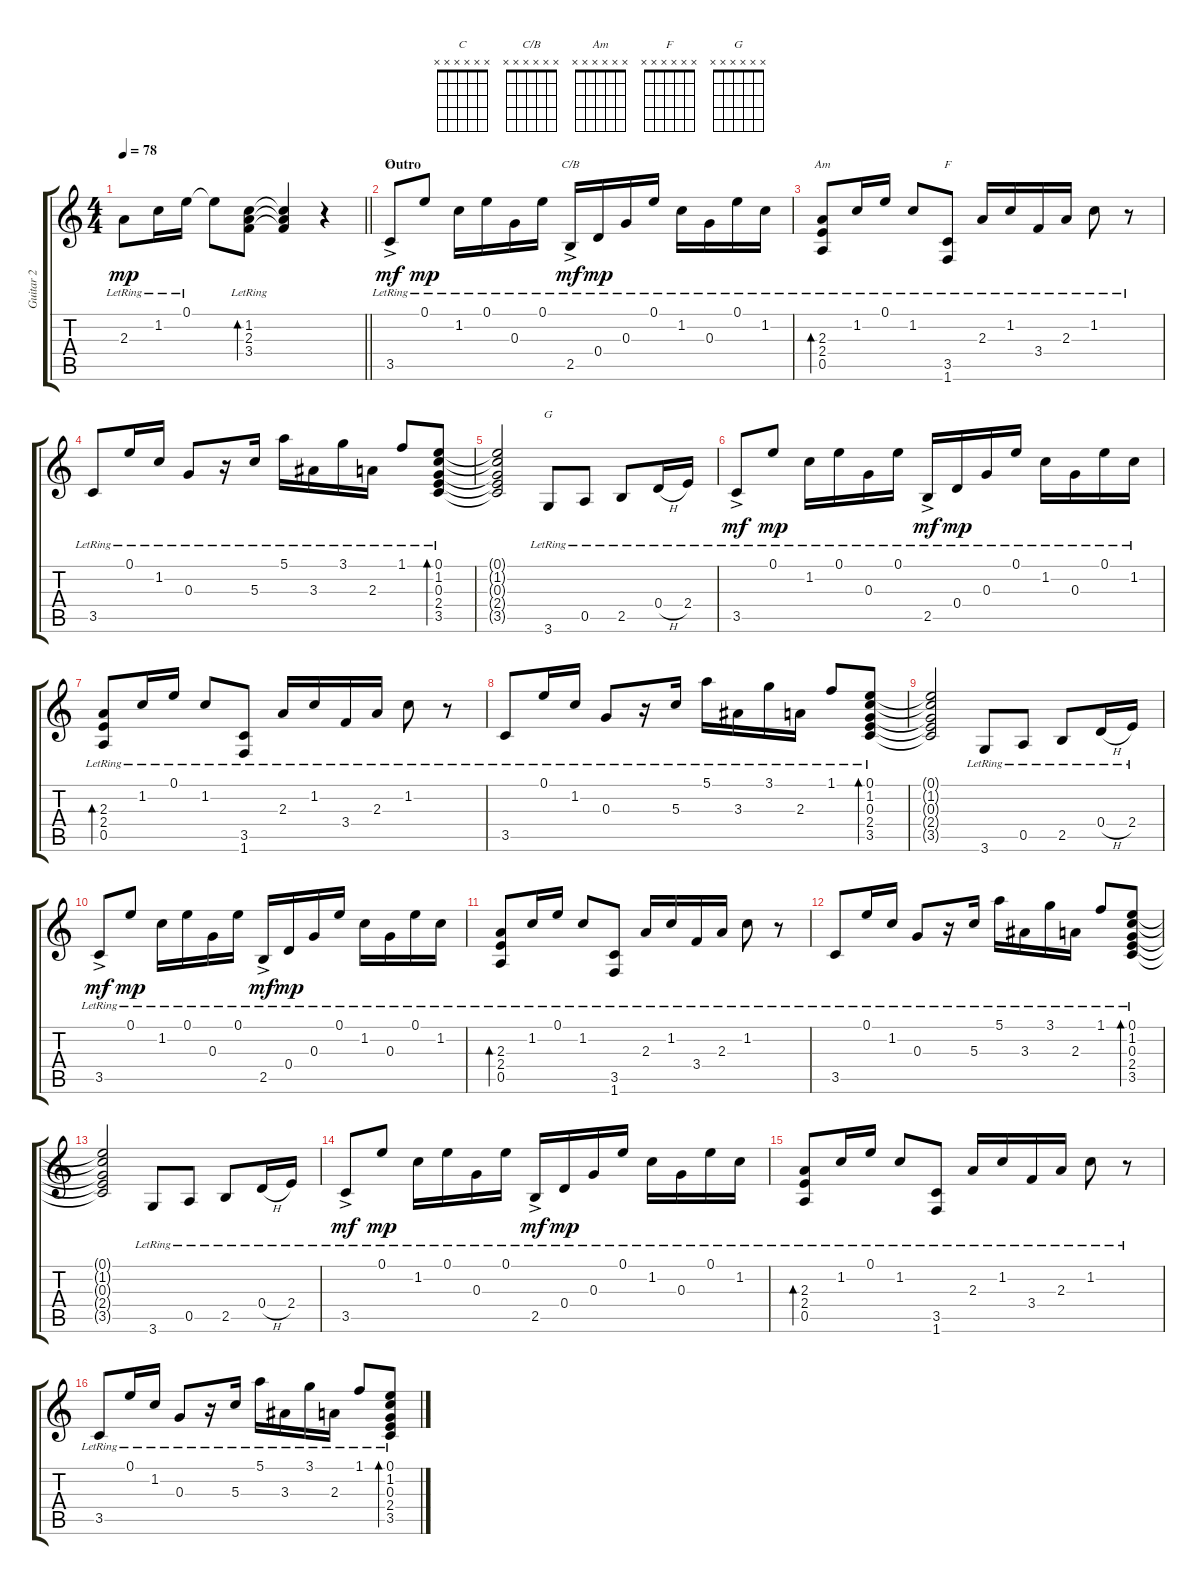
\track ("Guitar 2" "Guitar 2") {instrument electricguitarjazz}
\staff {score tabs}
\tuning (E4 B3 G3 D3 A2 E2) {hide}
\chord ("C" x x x x x x)
\chord ("C/B" x x x x x x)
\chord ("Am" x x x x x x)
\chord ("F" x x x x x x)
\chord ("G" x x x x x x)
\ts (4 4)
\tempo 78
\clef g2
\barLineRight lightlight
\ks c
2.3{lr}.8{dy mp} 1.2{lr}.16 0.1{lr}.16 0.1{t}.8 (1.2{lr} 2.3{lr} 3.4{lr}).8{bd 30} (1.2{t} 2.3{t} 3.4{t}).4 r.4 |
\section ("" "Outro")
3.5{ac lr}.8{ch "C" dy mf} 0.1{lr}.8{dy mp} 1.2{lr}.16 0.1{lr}.16 0.3{lr}.16 0.1{lr}.16 2.5{ac lr}.16{ch "C/B" dy mf} 0.4{lr}.16{dy mp} 0.3{lr}.16 0.1{lr}.16 1.2{lr}.16 0.3{lr}.16 0.1{lr}.16 1.2{lr}.16 |
(2.3{lr} 2.4{lr} 0.5{lr}).8{bd 30 ch "Am"} 1.2{lr}.16 0.1{lr}.16 1.2{lr}.8 (3.5{lr} 1.6{lr}).8{ch "F"} 2.3{lr}.16 1.2{lr}.16 3.4{lr}.16 2.3{lr}.16 1.2{lr}.8 r.8 |
3.5{lr}.8 0.1{lr}.16 1.2{lr}.16 0.3{lr}.8 r.16 5.3{lr}.16 5.1{lr}.16 3.3{lr}.16 3.1{lr}.16 2.3{lr}.16 1.1{lr}.8 (0.1{lr} 1.2{lr} 0.3{lr} 2.4{lr} 3.5{lr}).8{bd 30} |
(0.1{t} 1.2{t} 0.3{t} 2.4{t} 3.5{t}).2 3.6{lr}.8{ch "G"} 0.5{lr}.8 2.5{lr}.8 0.4{h lr}.16 2.4{lr}.16 |
3.5{ac lr}.8{dy mf} 0.1{lr}.8{dy mp} 1.2{lr}.16 0.1{lr}.16 0.3{lr}.16 0.1{lr}.16 2.5{ac lr}.16{dy mf} 0.4{lr}.16{dy mp} 0.3{lr}.16 0.1{lr}.16 1.2{lr}.16 0.3{lr}.16 0.1{lr}.16 1.2{lr}.16 |
(2.3{lr} 2.4{lr} 0.5{lr}).8{bd 30} 1.2{lr}.16 0.1{lr}.16 1.2{lr}.8 (3.5{lr} 1.6{lr}).8 2.3{lr}.16 1.2{lr}.16 3.4{lr}.16 2.3{lr}.16 1.2{lr}.8 r.8 |
3.5{lr}.8 0.1{lr}.16 1.2{lr}.16 0.3{lr}.8 r.16 5.3{lr}.16 5.1{lr}.16 3.3{lr}.16 3.1{lr}.16 2.3{lr}.16 1.1{lr}.8 (0.1{lr} 1.2{lr} 0.3{lr} 2.4{lr} 3.5{lr}).8{bd 30} |
(0.1{t} 1.2{t} 0.3{t} 2.4{t} 3.5{t}).2 3.6{lr}.8 0.5{lr}.8 2.5{lr}.8 0.4{h lr}.16 2.4{lr}.16 |
3.5{ac lr}.8{dy mf} 0.1{lr}.8{dy mp} 1.2{lr}.16 0.1{lr}.16 0.3{lr}.16 0.1{lr}.16 2.5{ac lr}.16{dy mf} 0.4{lr}.16{dy mp} 0.3{lr}.16 0.1{lr}.16 1.2{lr}.16 0.3{lr}.16 0.1{lr}.16 1.2{lr}.16 |
(2.3{lr} 2.4{lr} 0.5{lr}).8{bd 30} 1.2{lr}.16 0.1{lr}.16 1.2{lr}.8 (3.5{lr} 1.6{lr}).8 2.3{lr}.16 1.2{lr}.16 3.4{lr}.16 2.3{lr}.16 1.2{lr}.8 r.8 |
3.5{lr}.8 0.1{lr}.16 1.2{lr}.16 0.3{lr}.8 r.16 5.3{lr}.16 5.1{lr}.16 3.3{lr}.16 3.1{lr}.16 2.3{lr}.16 1.1{lr}.8 (0.1{lr} 1.2{lr} 0.3{lr} 2.4{lr} 3.5{lr}).8{bd 30} |
(0.1{t} 1.2{t} 0.3{t} 2.4{t} 3.5{t}).2 3.6{lr}.8 0.5{lr}.8 2.5{lr}.8 0.4{h lr}.16 2.4{lr}.16 |
3.5{ac lr}.8{dy mf} 0.1{lr}.8{dy mp} 1.2{lr}.16 0.1{lr}.16 0.3{lr}.16 0.1{lr}.16 2.5{ac lr}.16{dy mf} 0.4{lr}.16{dy mp} 0.3{lr}.16 0.1{lr}.16 1.2{lr}.16 0.3{lr}.16 0.1{lr}.16 1.2{lr}.16 |
(2.3{lr} 2.4{lr} 0.5{lr}).8{bd 30} 1.2{lr}.16 0.1{lr}.16 1.2{lr}.8 (3.5{lr} 1.6{lr}).8 2.3{lr}.16 1.2{lr}.16 3.4{lr}.16 2.3{lr}.16 1.2{lr}.8 r.8 |
3.5{lr}.8 0.1{lr}.16 1.2{lr}.16 0.3{lr}.8 r.16 5.3{lr}.16 5.1{lr}.16 3.3{lr}.16 3.1{lr}.16 2.3{lr}.16 1.1{lr}.8 (0.1{lr} 1.2{lr} 0.3{lr} 2.4{lr} 3.5{lr}).8{bd 30}
